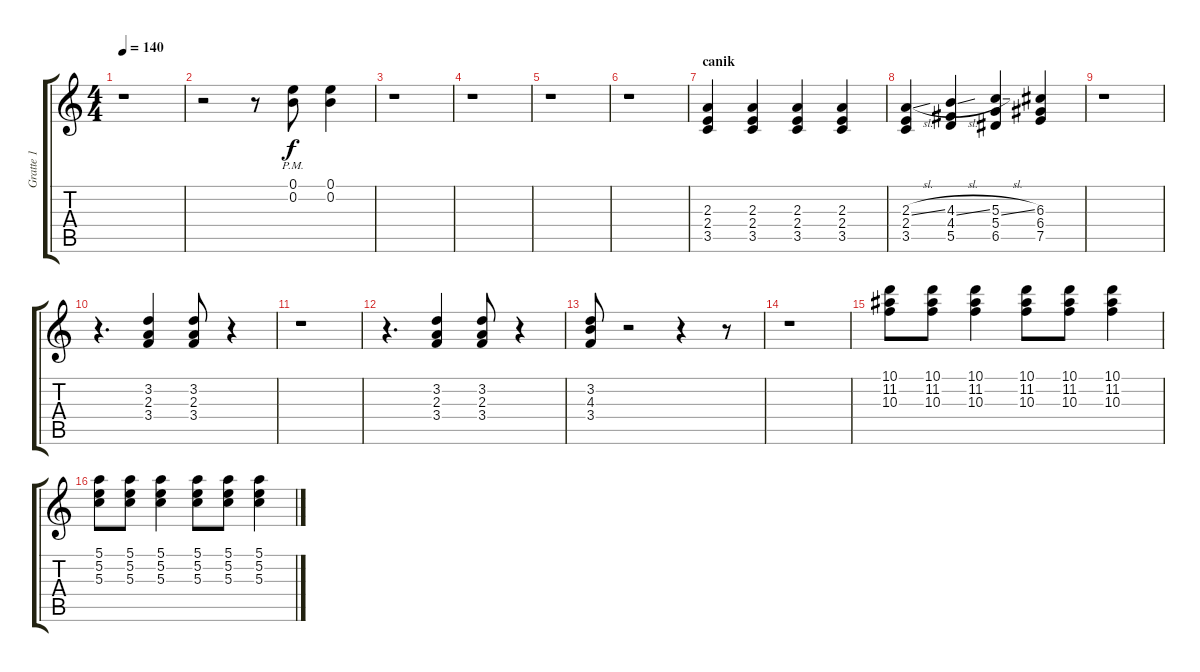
\track ("Gratte 1" "Gratte 1") {instrument distortionguitar}
\staff {score tabs}
\tuning (E4 B3 G3 D3 A2 E2) {hide}
\ts (4 4)
\tempo 140
\clef g2
\ks c
r.1{dy f} |
r.2 r.8 (0.1{pm} 0.2{pm}).8 (0.1 0.2).4 |
r.1 |
r.1 |
r.1 |
r.1 |
\section ("" "canik")
(2.3 2.4 3.5).4 (2.3 2.4 3.5).4 (2.3 2.4 3.5).4 (2.3 2.4 3.5).4 |
(2.3{sl} 2.4 3.5).4 (4.3{sl} 4.4 5.5).4 (5.3{sl} 5.4 6.5).4 (6.3 6.4 7.5).4 |
\section ("" "")
r.1 |
r.4{d} (3.2 2.3 3.4).4 (3.2 2.3 3.4).8 r.4 |
r.1 |
r.4{d} (3.2 2.3 3.4).4 (3.2 2.3 3.4).8 r.4 |
(3.2 4.3 3.4).8 r.2 r.4 r.8 |
r.1 |
\section ("" "")
(10.1 11.2 10.3).8 (10.1 11.2 10.3).8 (10.1 11.2 10.3).4 (10.1 11.2 10.3).8 (10.1 11.2 10.3).8 (10.1 11.2 10.3).4 |
(5.1 5.2 5.3).8 (5.1 5.2 5.3).8 (5.1 5.2 5.3).4 (5.1 5.2 5.3).8 (5.1 5.2 5.3).8 (5.1 5.2 5.3).4
